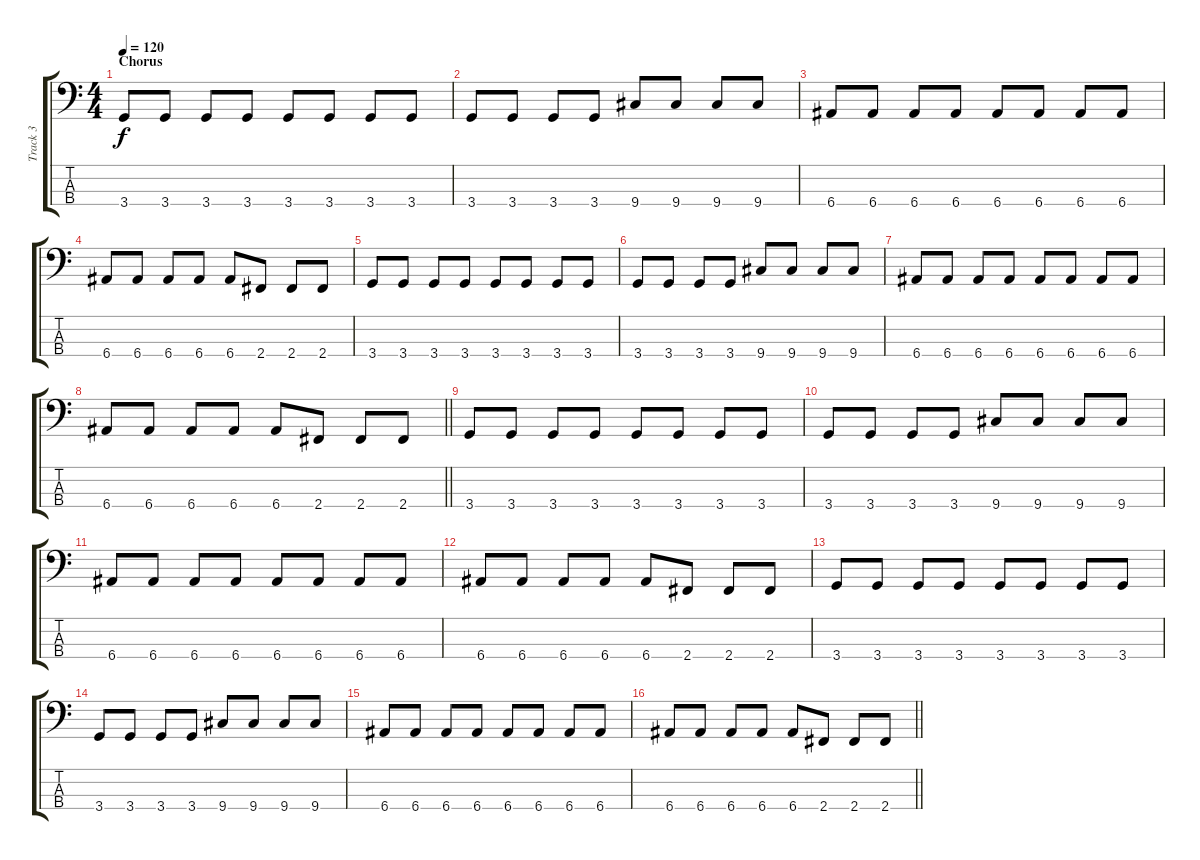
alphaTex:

\track ("Track 3" "Track 3") {instrument electricbassfinger}
\staff {score tabs}
\tuning (G2 D2 A1 E1) {hide}
\ts (4 4)
\section ("" "Chorus")
\tempo 120
\clef f4
\ks c
3.4.8{dy f} 3.4.8 3.4.8 3.4.8 3.4.8 3.4.8 3.4.8 3.4.8 |
3.4.8 3.4.8 3.4.8 3.4.8 9.4.8 9.4.8 9.4.8 9.4.8 |
6.4.8 6.4.8 6.4.8 6.4.8 6.4.8 6.4.8 6.4.8 6.4.8 |
6.4.8 6.4.8 6.4.8 6.4.8 6.4.8 2.4.8 2.4.8 2.4.8 |
3.4.8 3.4.8 3.4.8 3.4.8 3.4.8 3.4.8 3.4.8 3.4.8 |
3.4.8 3.4.8 3.4.8 3.4.8 9.4.8 9.4.8 9.4.8 9.4.8 |
6.4.8 6.4.8 6.4.8 6.4.8 6.4.8 6.4.8 6.4.8 6.4.8 |
\barLineRight lightlight
6.4.8 6.4.8 6.4.8 6.4.8 6.4.8 2.4.8 2.4.8 2.4.8 |
3.4.8 3.4.8 3.4.8 3.4.8 3.4.8 3.4.8 3.4.8 3.4.8 |
3.4.8 3.4.8 3.4.8 3.4.8 9.4.8 9.4.8 9.4.8 9.4.8 |
6.4.8 6.4.8 6.4.8 6.4.8 6.4.8 6.4.8 6.4.8 6.4.8 |
6.4.8 6.4.8 6.4.8 6.4.8 6.4.8 2.4.8 2.4.8 2.4.8 |
3.4.8 3.4.8 3.4.8 3.4.8 3.4.8 3.4.8 3.4.8 3.4.8 |
3.4.8 3.4.8 3.4.8 3.4.8 9.4.8 9.4.8 9.4.8 9.4.8 |
6.4.8 6.4.8 6.4.8 6.4.8 6.4.8 6.4.8 6.4.8 6.4.8 |
\barLineRight lightlight
6.4.8 6.4.8 6.4.8 6.4.8 6.4.8 2.4.8 2.4.8 2.4.8
